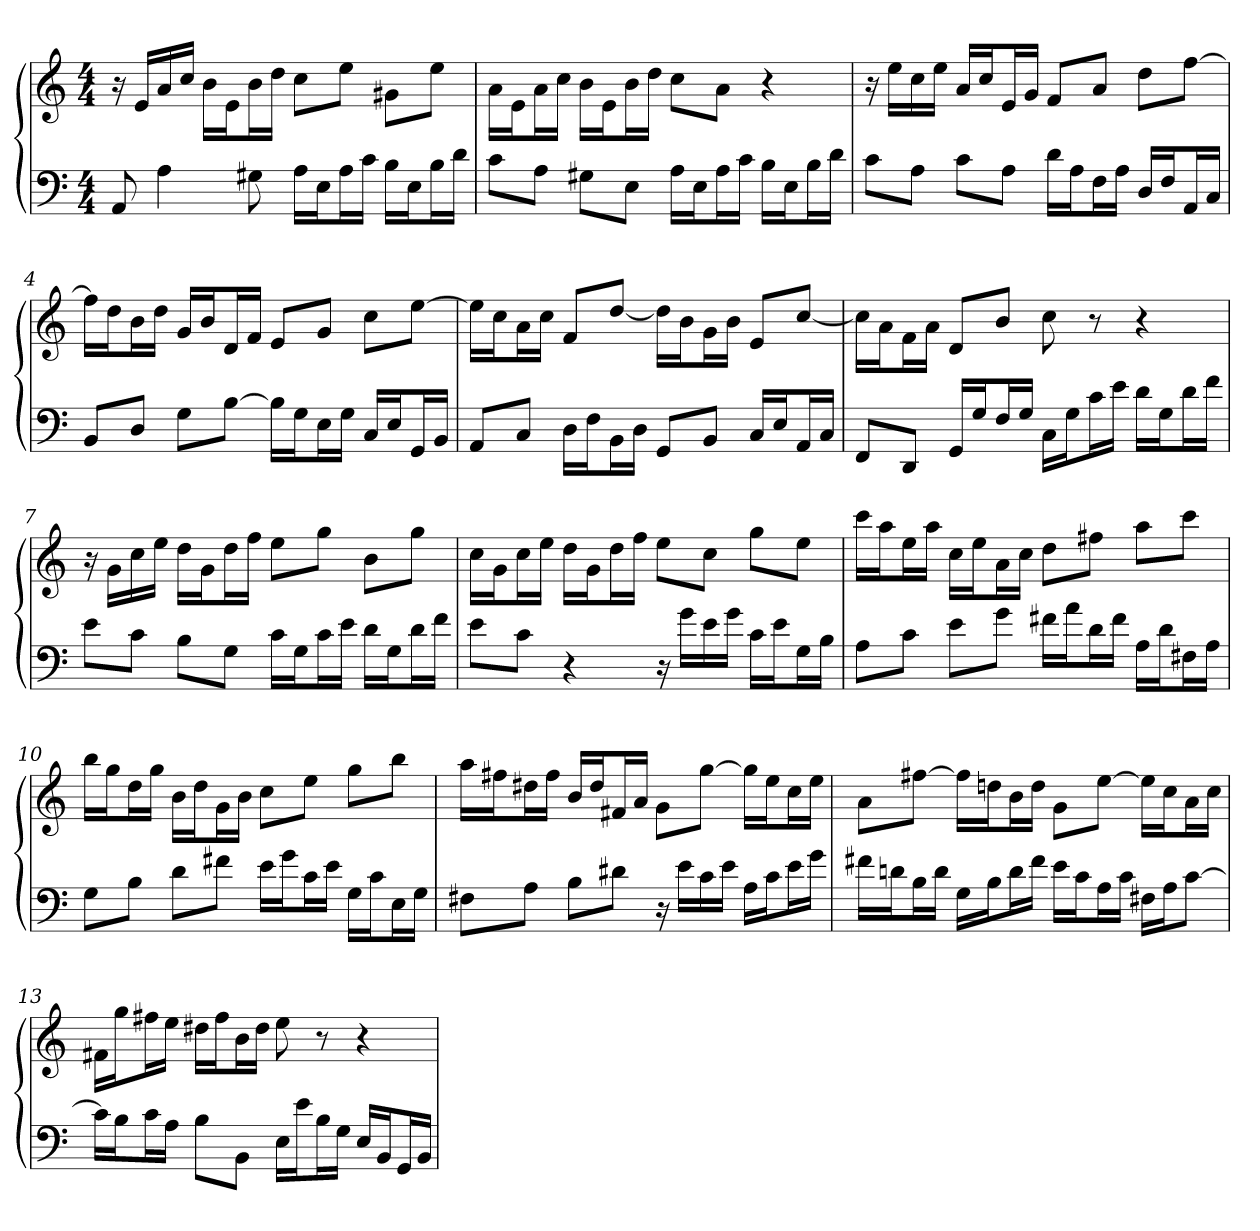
**kern	**kern
*part2	*part1
*staff2	*staff1
*clefF4	*clefG2
*k[]	*k[]
*a:	*a:
*M4/4	*M4/4
=1	=1
8AA	16r
.	16e/LL
4A	16a/
.	16cc/JJ
.	16b\LL
.	16e\J
8G#X	16b\L
.	16dd\JJ
16A\LL	8cc\L
16E\J	.
16A\L	8ee\J
16c\JJ	.
16B\LL	8g#X\L
16E\J	.
16B\L	8ee\J
16d\JJ	.
=2	=2
8c\L	16a\LL
.	16e\J
8A\J	16a\L
.	16cc\JJ
8G#X\L	16b\LL
.	16e\J
8E\J	16b\L
.	16dd\JJ
16A\LL	8cc\L
16E\J	.
16A\L	8a\J
16c\JJ	.
16B\LL	4r
16E\J	.
16B\L	.
16d\JJ	.
=3	=3
8c\L	16r
.	16ee\LL
8A\J	16cc\
.	16ee\JJ
8c\L	16a/LL
.	16cc/J
8A\J	16e/L
.	16g/JJ
16d\LL	8f/L
16A\J	.
16F\L	8a/J
16A\JJ	.
16D/LL	8dd\L
16F/J	.
16AA/L	[8ff\J
16C/JJ	.
=4	=4
8BB/L	16ff\LL]
.	16dd\J
8D/J	16b\L
.	16dd\JJ
8G\L	16g/LL
.	16b/J
[8B\J	16d/L
.	16f/JJ
16B\LL]	8e/L
16G\J	.
16E\L	8g/J
16G\JJ	.
16C/LL	8cc\L
16E/J	.
16GG/L	[8ee\J
16BB/JJ	.
=5	=5
8AA/L	16ee\LL]
.	16cc\J
8C/J	16a\L
.	16cc\JJ
16D\LL	8f/L
16F\J	.
16BB\L	[8dd/J
16D\JJ	.
8GG/L	16dd\LL]
.	16b\J
8BB/J	16g\L
.	16b\JJ
16C/LL	8e/L
16E/J	.
16AA/L	[8cc/J
16C/JJ	.
=6	=6
8FF/L	16cc\LL]
.	16a\J
8DD/J	16f\L
.	16a\JJ
16GG/LL	8d/L
16G/J	.
16F/L	8b/J
16G/JJ	.
16C\LL	8cc
16G\J	.
16c\L	8r
16e\JJ	.
16d\LL	4r
16G\J	.
16d\L	.
16f\JJ	.
=7	=7
8e\L	16r
.	16g\LL
8c\J	16cc\
.	16ee\JJ
8B\L	16dd\LL
.	16g\J
8G\J	16dd\L
.	16ff\JJ
16c\LL	8ee\L
16G\J	.
16c\L	8gg\J
16e\JJ	.
16d\LL	8b\L
16G\J	.
16d\L	8gg\J
16f\JJ	.
=8	=8
8e\L	16cc\LL
.	16g\J
8c\J	16cc\L
.	16ee\JJ
4r	16dd\LL
.	16g\J
.	16dd\L
.	16ff\JJ
16r	8ee\L
16g\LL	.
16e\	8cc\J
16g\JJ	.
16c\LL	8gg\L
16e\J	.
16G\L	8ee\J
16B\JJ	.
=9	=9
8A\L	16ccc\LL
.	16aa\J
8c\J	16ee\L
.	16aa\JJ
8e\L	16cc\LL
.	16ee\J
8g\J	16a\L
.	16cc\JJ
16f#X\LL	8dd\L
16a\J	.
16d\L	8ff#X\J
16f#\JJ	.
16A\LL	8aa\L
16d\J	.
16F#\L	8ccc\J
16A\JJ	.
=10	=10
8G\L	16bb\LL
.	16gg\J
8B\J	16dd\L
.	16gg\JJ
8d\L	16b\LL
.	16dd\J
8f#X\J	16g\L
.	16b\JJ
16e\LL	8cc\L
16g\J	.
16c\L	8ee\J
16e\JJ	.
16G\LL	8gg\L
16c\J	.
16E\L	8bb\J
16G\JJ	.
=11	=11
8F#X\L	16aa\LL
.	16ff#X\J
8A\J	16dd#X\L
.	16ff#\JJ
8B\L	16b/LL
.	16dd#/J
8d#X\J	16f#/L
.	16a/JJ
16r	8g\L
16e\LL	.
16c\	[8gg\J
16e\JJ	.
16A\LL	16gg\LL]
16c\J	16ee\J
16e\L	16cc\L
16g\JJ	16ee\JJ
=12	=12
16f#X\LL	8a\L
16dn\J	.
16B\L	[8ff#X\J
16d\JJ	.
16G\LL	16ff#\LL]
16B\J	16ddn\J
16d\L	16b\L
16f#\JJ	16dd\JJ
16e\LL	8g\L
16c\J	.
16A\L	[8ee\J
16c\JJ	.
16F#\LL	16ee\LL]
16A\J	16cc\J
[8c\J	16a\L
.	16cc\JJ
=13	=13
16c\LL]	16f#X\LL
16B\J	16gg\J
16c\L	16ff#\L
16A\JJ	16ee\JJ
8B\L	16dd#X\LL
.	16ff#\J
8BB\J	16b\L
.	16dd#\JJ
16E\LL	8ee
16e\J	.
16B\L	8r
16G\JJ	.
16E/LL	4r
16BB/J	.
16GG/L	.
16BB/JJ	.
=	=
*-	*-
